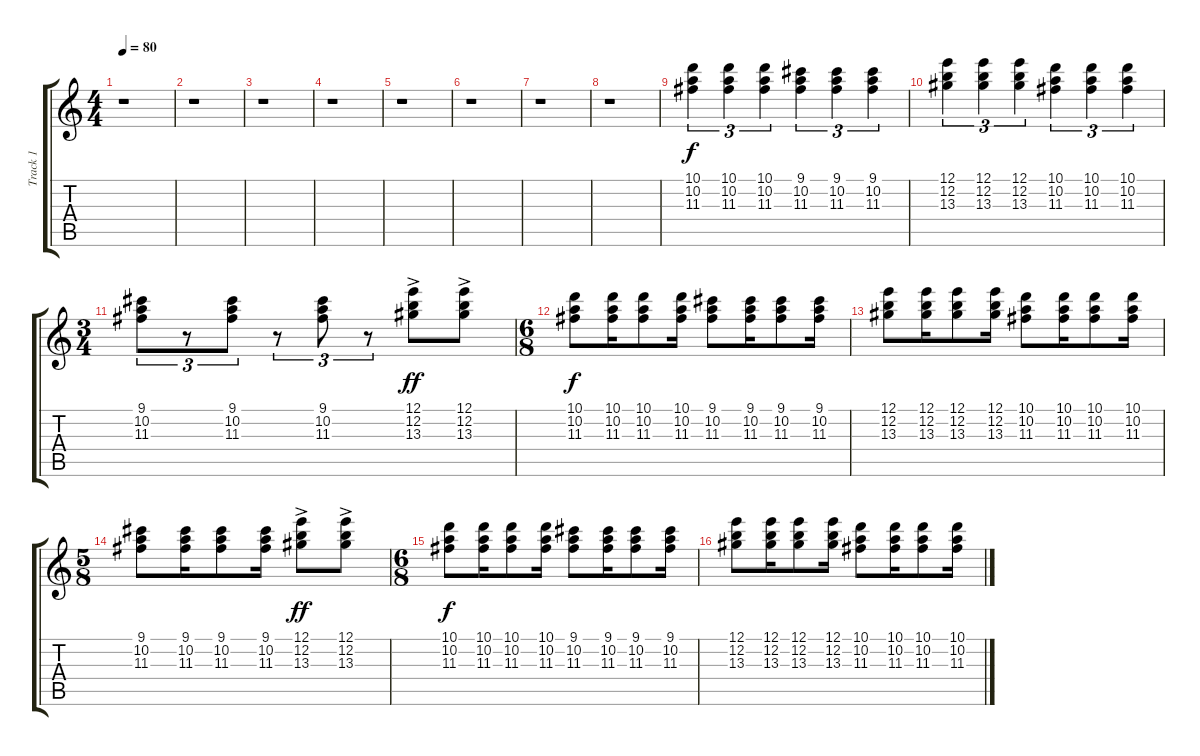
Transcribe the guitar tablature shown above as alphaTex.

\track ("Track 1" "Track 1") {instrument electricguitarclean}
\staff {score tabs}
\tuning (E4 B3 G3 D3 A2 E2) {hide}
\ts (4 4)
\tempo 80
\clef g2
\ks c
r.1{dy f} |
r.1 |
r.1 |
r.1 |
r.1 |
r.1 |
r.1 |
r.1 |
(10.1 10.2 11.3).4{tu (3 2)} (10.1 10.2 11.3).4{tu (3 2)} (10.1 10.2 11.3).4{tu (3 2)} (9.1 10.2 11.3).4{tu (3 2)} (9.1 10.2 11.3).4{tu (3 2)} (9.1 10.2 11.3).4{tu (3 2)} |
(12.1 12.2 13.3).4{tu (3 2)} (12.1 12.2 13.3).4{tu (3 2)} (12.1 12.2 13.3).4{tu (3 2)} (10.1 10.2 11.3).4{tu (3 2)} (10.1 10.2 11.3).4{tu (3 2)} (10.1 10.2 11.3).4{tu (3 2)} |
\ts (3 4)
(9.1 10.2 11.3).8{tu (3 2)} r.8{tu (3 2)} (9.1 10.2 11.3).8{tu (3 2)} r.8{tu (3 2)} (9.1 10.2 11.3).8{tu (3 2)} r.8{tu (3 2)} (12.1{ac} 12.2{ac} 13.3{ac}).8{dy ff} (12.1{ac} 12.2{ac} 13.3{ac}).8 |
\ts (6 8)
(10.1 10.2 11.3).8{dy f} (10.1 10.2 11.3).16 (10.1 10.2 11.3).8 (10.1 10.2 11.3).16 (9.1 10.2 11.3).8 (9.1 10.2 11.3).16 (9.1 10.2 11.3).8 (9.1 10.2 11.3).16 |
(12.1 12.2 13.3).8 (12.1 12.2 13.3).16 (12.1 12.2 13.3).8 (12.1 12.2 13.3).16 (10.1 10.2 11.3).8 (10.1 10.2 11.3).16 (10.1 10.2 11.3).8 (10.1 10.2 11.3).16 |
\ts (5 8)
(9.1 10.2 11.3).8 (9.1 10.2 11.3).16 (9.1 10.2 11.3).8 (9.1 10.2 11.3).16 (12.1{ac} 12.2{ac} 13.3{ac}).8{dy ff} (12.1{ac} 12.2{ac} 13.3{ac}).8 |
\ts (6 8)
(10.1 10.2 11.3).8{dy f} (10.1 10.2 11.3).16 (10.1 10.2 11.3).8 (10.1 10.2 11.3).16 (9.1 10.2 11.3).8 (9.1 10.2 11.3).16 (9.1 10.2 11.3).8 (9.1 10.2 11.3).16 |
(12.1 12.2 13.3).8 (12.1 12.2 13.3).16 (12.1 12.2 13.3).8 (12.1 12.2 13.3).16 (10.1 10.2 11.3).8 (10.1 10.2 11.3).16 (10.1 10.2 11.3).8 (10.1 10.2 11.3).16
